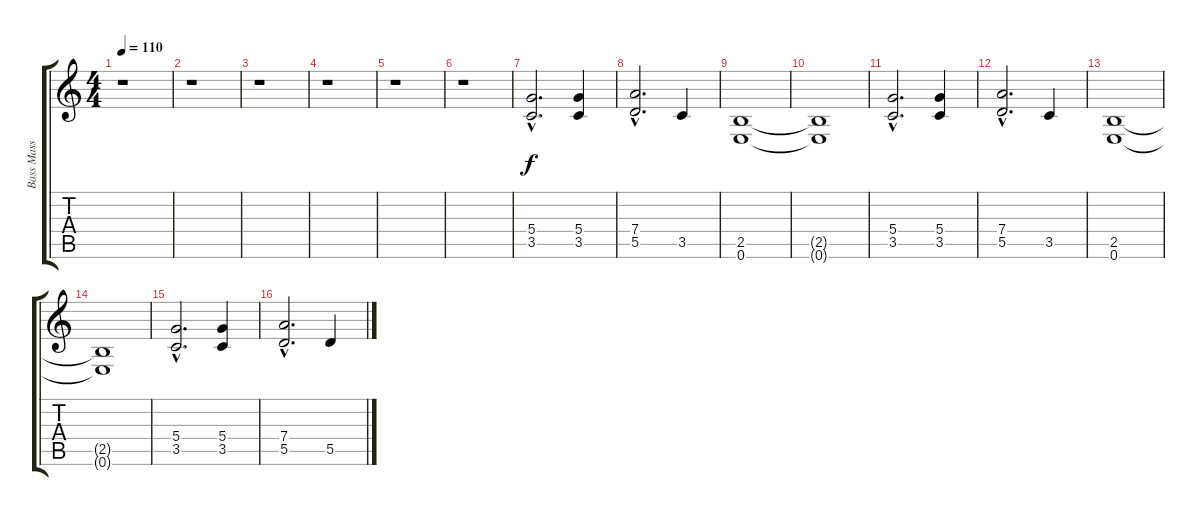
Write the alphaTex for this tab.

\track ("Bass Mass" "Bass Mass") {instrument overdrivenguitar}
\staff {score tabs}
\tuning (E4 B3 G3 D3 A2 E2) {hide}
\ts (4 4)
\tempo 110
\clef g2
\ks c
r.1{dy f} |
r.1 |
r.1 |
r.1 |
r.1 |
r.1 |
(5.4{hac} 3.5{hac}).2{d volume 12} (5.4 3.5).4 |
(7.4{hac} 5.5{hac}).2{d} 3.5.4 |
(2.5 0.6).1 |
(2.5{t} 0.6{t}).1 |
(5.4{hac} 3.5{hac}).2{d} (5.4 3.5).4 |
(7.4{hac} 5.5{hac}).2{d} 3.5.4 |
(2.5 0.6).1 |
(2.5{t} 0.6{t}).1 |
(5.4{hac} 3.5{hac}).2{d} (5.4 3.5).4 |
(7.4{hac} 5.5{hac}).2{d} 5.5.4
